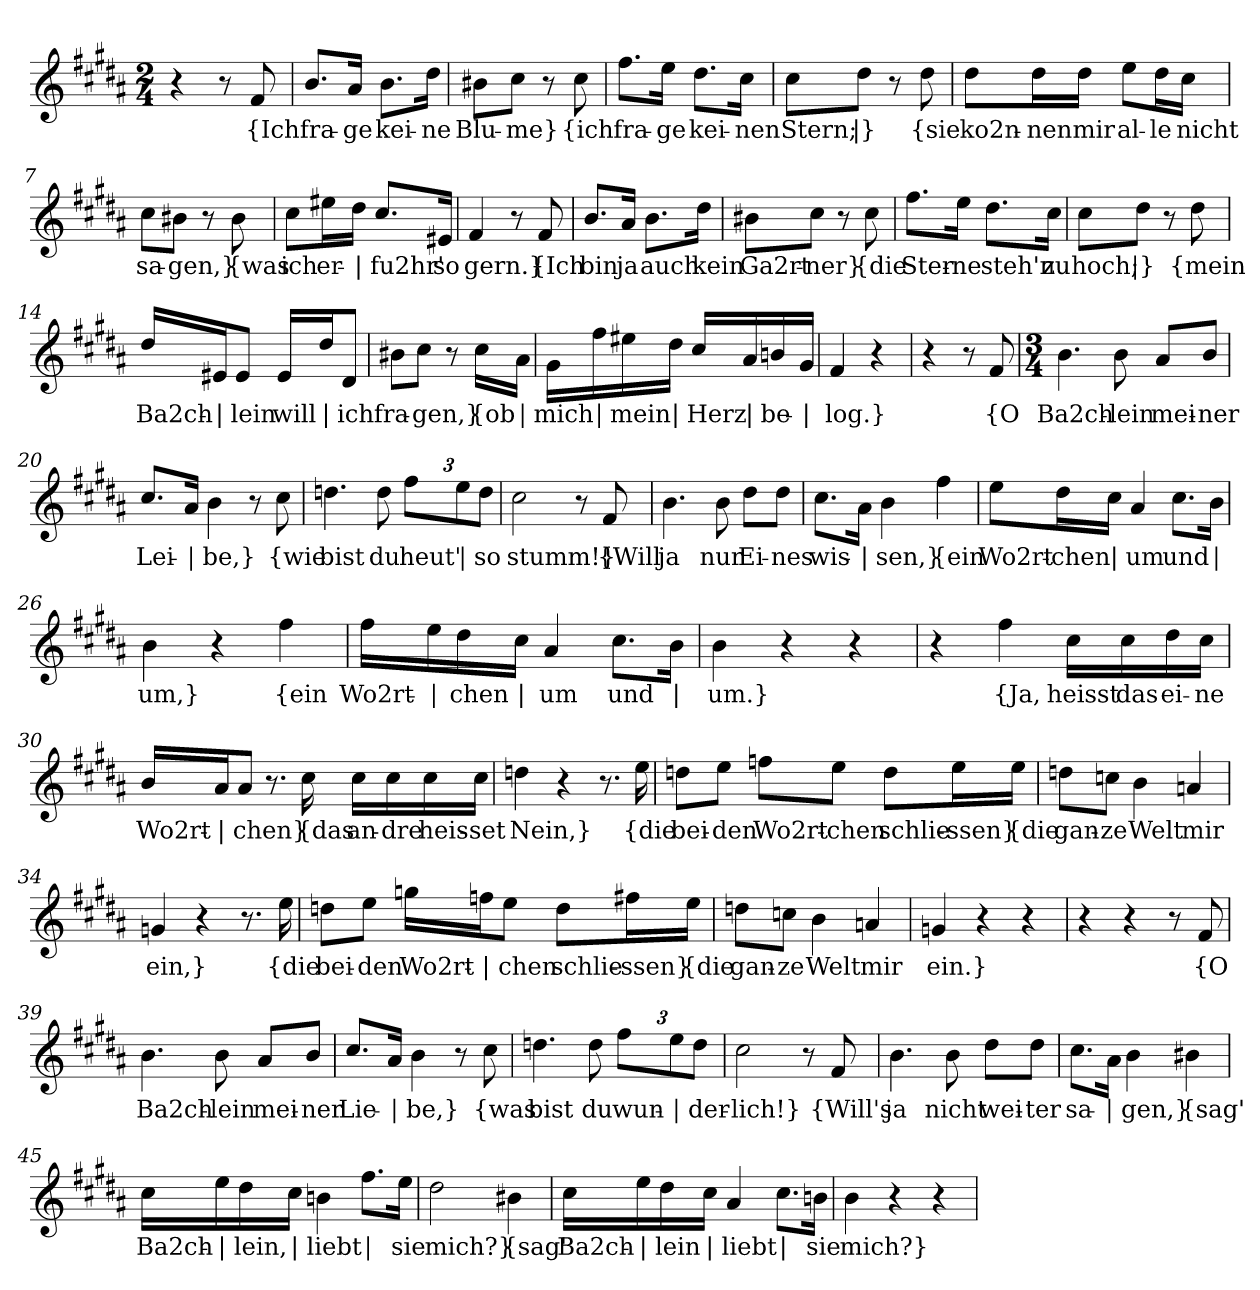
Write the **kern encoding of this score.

**kern	**text
*part1	*part1
*staff1	*staff1
*clefG2	*
*k[f#c#g#d#a#]	*
*M2/4	*
=1	=1
4r	.
8r	.
!	!LO:LY:b
8f#/	{Ich
=2	=2
!	!LO:LY:b
8.b/L	fra-
!	!LO:LY:b
16a#/Jk	-ge
!	!LO:LY:b
8.b\L	kei-
!	!LO:LY:b
16dd#\Jk	-ne
=3	=3
!	!LO:LY:b
8b#X\L	Blu-
!	!LO:LY:b
8cc#\J	-me}
8r	.
!	!LO:LY:b
8cc#\	{ich
=4	=4
!	!LO:LY:b
8.ff#\L	fra-
!	!LO:LY:b
16ee\Jk	-ge
!	!LO:LY:b
8.dd#\L	kei-
!	!LO:LY:b
16cc#\Jk	-nen
=5	=5
!	!LO:LY:b
8cc#\L	Stern;
!	!LO:LY:b
8dd#\J	|}
8r	.
!	!LO:LY:b
8dd#\	{sie
=6	=6
!	!LO:LY:b
8dd#\L	ko2n-
!	!LO:LY:b
16dd#\L	-nen
!	!LO:LY:b
16dd#\JJ	mir
!	!LO:LY:b
8ee\L	al-
!	!LO:LY:b
16dd#\L	-le
!	!LO:LY:b
16cc#\JJ	nicht
!!LO:LB:g=z
=7	=7
!	!LO:LY:b
8cc#\L	sa-
!	!LO:LY:b
8b#X\J	-gen,}
8r	.
!	!LO:LY:b
8b#\	{was
=8	=8
!	!LO:LY:b
8cc#\L	ich
!	!LO:LY:b
16ee#X\L	er-
!	!LO:LY:b
16dd#\JJ	|
!	!LO:LY:b
8.cc#/L	-fu2hr'
!	!LO:LY:b
16e#X/Jk	so
=9	=9
!	!LO:LY:b
4f#/	gern.}
8r	.
!	!LO:LY:b
8f#/	{Ich
=10	=10
!	!LO:LY:b
8.b/L	bin
!	!LO:LY:b
16a#/Jk	ja
!	!LO:LY:b
8.b\L	auch
!	!LO:LY:b
16dd#\Jk	kein
=11	=11
!	!LO:LY:b
8b#X\L	Ga2rt-
!	!LO:LY:b
8cc#\J	-ner}
8r	.
!	!LO:LY:b
8cc#\	{die
=12	=12
!	!LO:LY:b
8.ff#\L	Ster-
!	!LO:LY:b
16ee\Jk	-ne
!	!LO:LY:b
8.dd#\L	steh'n
!	!LO:LY:b
16cc#\Jk	zu
!!LO:LB:g=z
=13	=13
!	!LO:LY:b
8cc#\L	hoch;
!	!LO:LY:b
8dd#\J	|}
8r	.
!	!LO:LY:b
8dd#\	{mein
=14	=14
!	!LO:LY:b
16dd#/LL	Ba2ch-
!	!LO:LY:b
16e#X/J	|
!	!LO:LY:b
8e#/J	-lein
!	!LO:LY:b
16e#/LL	will
!	!LO:LY:b
16dd#/J	|
!	!LO:LY:b
8d#/J	ich
=15	=15
!	!LO:LY:b
8b#X\L	fra-
!	!LO:LY:b
8cc#\J	-gen,}
8r	.
!	!LO:LY:b
16cc#\LL	{ob
!	!LO:LY:b
16a#\JJ	|
=16	=16
!	!LO:LY:b
16g#\LL	mich
!	!LO:LY:b
16ff#\	|
!	!LO:LY:b
16ee#X\	mein
!	!LO:LY:b
16dd#\JJ	|
!	!LO:LY:b
16cc#/LL	Herz
!	!LO:LY:b
16a#/	|
!	!LO:LY:b
16bn/	be-
!	!LO:LY:b
16g#/JJ	|
=17	=17
!	!LO:LY:b
4f#/	-log.}
4r	.
=18	=18
4r	.
8r	.
!	!LO:LY:b
8f#/	{O
!!LO:LB:g=z
=19	=19
*M3/4	*
!	!LO:LY:b
4.b\	Ba2ch-
!	!LO:LY:b
8b\	-lein
!	!LO:LY:b
8a#/L	mei-
!	!LO:LY:b
8b/J	-ner
=20	=20
!	!LO:LY:b
8.cc#/L	Lei-
!	!LO:LY:b
16a#/Jk	|
!	!LO:LY:b
4b\	-be,}
8r	.
!	!LO:LY:b
8cc#\	{wie
=21	=21
!	!LO:LY:b
4.ddn\	bist
!	!LO:LY:b
8dd\	du
*Xbrackettup	*
!	!LO:LY:b
12ff#\L	heut'
!	!LO:LY:b
12ee\	|
!	!LO:LY:b
12dd\J	so
=22	=22
!	!LO:LY:b
2cc#\	stumm!}
8r	.
!	!LO:LY:b
8f#/	{Will
=23	=23
!	!LO:LY:b
4.b\	ja
!	!LO:LY:b
8b\	nur
!	!LO:LY:b
8dd#\L	Ei-
!	!LO:LY:b
8dd#\J	-nes
!!LO:LB:g=z
=24	=24
!	!LO:LY:b
8.cc#\L	wis-
!	!LO:LY:b
16a#\Jk	|
!	!LO:LY:b
4b\	-sen,}
!	!LO:LY:b
4ff#\	{ein
=25	=25
!	!LO:LY:b
8ee\L	Wo2rt-
!	!LO:LY:b
16dd#\L	-chen
!	!LO:LY:b
16cc#\JJ	|
!	!LO:LY:b
4a#/	um
!	!LO:LY:b
8.cc#\L	und
!	!LO:LY:b
16b\Jk	|
=26	=26
!	!LO:LY:b
4b\	um,}
4r	.
!	!LO:LY:b
4ff#\	{ein
=27	=27
!	!LO:LY:b
16ff#\LL	Wo2rt-
!	!LO:LY:b
16ee\	|
!	!LO:LY:b
16dd#\	-chen
!	!LO:LY:b
16cc#\JJ	|
!	!LO:LY:b
4a#/	um
!	!LO:LY:b
8.cc#\L	und
!	!LO:LY:b
16b\Jk	|
=28	=28
!	!LO:LY:b
4b\	um.}
4r	.
4r	.
!!LO:LB:g=z
=29	=29
4r	.
!	!LO:LY:b
4ff#\	{Ja,
!	!LO:LY:b
16cc#\LL	heisst
!	!LO:LY:b
16cc#\	das
!	!LO:LY:b
16dd#\	ei-
!	!LO:LY:b
16cc#\JJ	-ne
=30	=30
!	!LO:LY:b
16b/LL	Wo2rt-
!	!LO:LY:b
16a#/J	|
!	!LO:LY:b
8a#/J	-chen}
8.r	.
!	!LO:LY:b
16cc#\	{das
!	!LO:LY:b
16cc#\LL	an-
!	!LO:LY:b
16cc#\	-dre
!	!LO:LY:b
16cc#\	heis-
!	!LO:LY:b
16cc#\JJ	-set
=31	=31
!	!LO:LY:b
4ddn\	Nein,}
4r	.
8.r	.
!	!LO:LY:b
16ee\	{die
!!LO:LB:g=z
=32	=32
!	!LO:LY:b
8ddn\L	bei-
!	!LO:LY:b
8ee\J	-den
!	!LO:LY:b
8ffn\L	Wo2rt-
!	!LO:LY:b
8ee\J	-chen
!	!LO:LY:b
8dd\L	schlie-
!	!LO:LY:b
16ee\L	-ssen}
!	!LO:LY:b
16ee\JJ	{die
=33	=33
!	!LO:LY:b
8ddn\L	gan-
!	!LO:LY:b
8ccn\J	-ze
!	!LO:LY:b
4b\	Welt
!	!LO:LY:b
4an/	mir
=34	=34
!	!LO:LY:b
4gn/	ein,}
4r	.
8.r	.
!	!LO:LY:b
16ee\	{die
!!LO:LB:g=z
=35	=35
!	!LO:LY:b
8ddn\L	bei-
!	!LO:LY:b
8ee\J	-den
!	!LO:LY:b
16ggn\LL	Wo2rt-
!	!LO:LY:b
16ffn\J	|
!	!LO:LY:b
8ee\J	-chen
!	!LO:LY:b
8dd\L	schlie-
!	!LO:LY:b
16ff#X\L	-ssen}
!	!LO:LY:b
16ee\JJ	{die
=36	=36
!	!LO:LY:b
8ddn\L	gan-
!	!LO:LY:b
8ccn\J	-ze
!	!LO:LY:b
4b\	Welt
!	!LO:LY:b
4an/	mir
=37	=37
!	!LO:LY:b
4gn/	ein.}
4r	.
4r	.
=38	=38
4r	.
4r	.
8r	.
!	!LO:LY:b
8f#/	{O
!!LO:LB:g=z
=39	=39
!	!LO:LY:b
4.b\	Ba2ch-
!	!LO:LY:b
8b\	-lein
!	!LO:LY:b
8a#/L	mei-
!	!LO:LY:b
8b/J	-ner
=40	=40
!	!LO:LY:b
8.cc#/L	Lie-
!	!LO:LY:b
16a#/Jk	|
!	!LO:LY:b
4b\	-be,}
8r	.
!	!LO:LY:b
8cc#\	{was
=41	=41
!	!LO:LY:b
4.ddn\	bist
!	!LO:LY:b
8dd\	du
!	!LO:LY:b
12ff#\L	wun-
!	!LO:LY:b
12ee\	|
!	!LO:LY:b
12dd\J	-der-
=42	=42
!	!LO:LY:b
2cc#\	-lich!}
8r	.
!	!LO:LY:b
8f#/	{Will's
=43	=43
!	!LO:LY:b
4.b\	ja
!	!LO:LY:b
8b\	nicht
!	!LO:LY:b
8dd#\L	wei-
!	!LO:LY:b
8dd#\J	-ter
!!LO:LB:g=z
=44	=44
!	!LO:LY:b
8.cc#\L	sa-
!	!LO:LY:b
16a#\Jk	|
!	!LO:LY:b
4b\	-gen,}
!	!LO:LY:b
4b#X\	{sag'
=45	=45
!	!LO:LY:b
16cc#\LL	Ba2ch-
!	!LO:LY:b
16ee\	|
!	!LO:LY:b
16dd#\	-lein,
!	!LO:LY:b
16cc#\JJ	|
!	!LO:LY:b
4bn\	liebt
!	!LO:LY:b
8.ff#\L	|
!	!LO:LY:b
16ee\Jk	sie
=46	=46
!	!LO:LY:b
2dd#\	mich?}
!	!LO:LY:b
4b#X\	{sag'
=47	=47
!	!LO:LY:b
16cc#\LL	Ba2ch-
!	!LO:LY:b
16ee\	|
!	!LO:LY:b
16dd#\	-lein
!	!LO:LY:b
16cc#\JJ	|
!	!LO:LY:b
4a#/	liebt
!	!LO:LY:b
8.cc#\L	|
!	!LO:LY:b
16bn\Jk	sie
=48	=48
!	!LO:LY:b
4b\	mich?}
4r	.
4r	.
=	=
*-	*-
